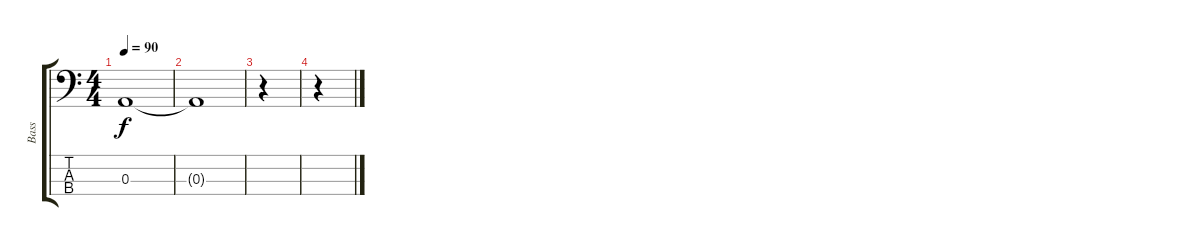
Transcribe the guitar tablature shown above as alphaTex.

\track ("Bass" "Bass") {instrument electricbasspick}
\staff {score tabs}
\tuning (G2 D2 A1 E1) {hide}
\ts (4 4)
\tempo 90
\clef f4
\ks c
0.3.1{dy f} |
0.3{t}.1 |
r.4 |
r.4
